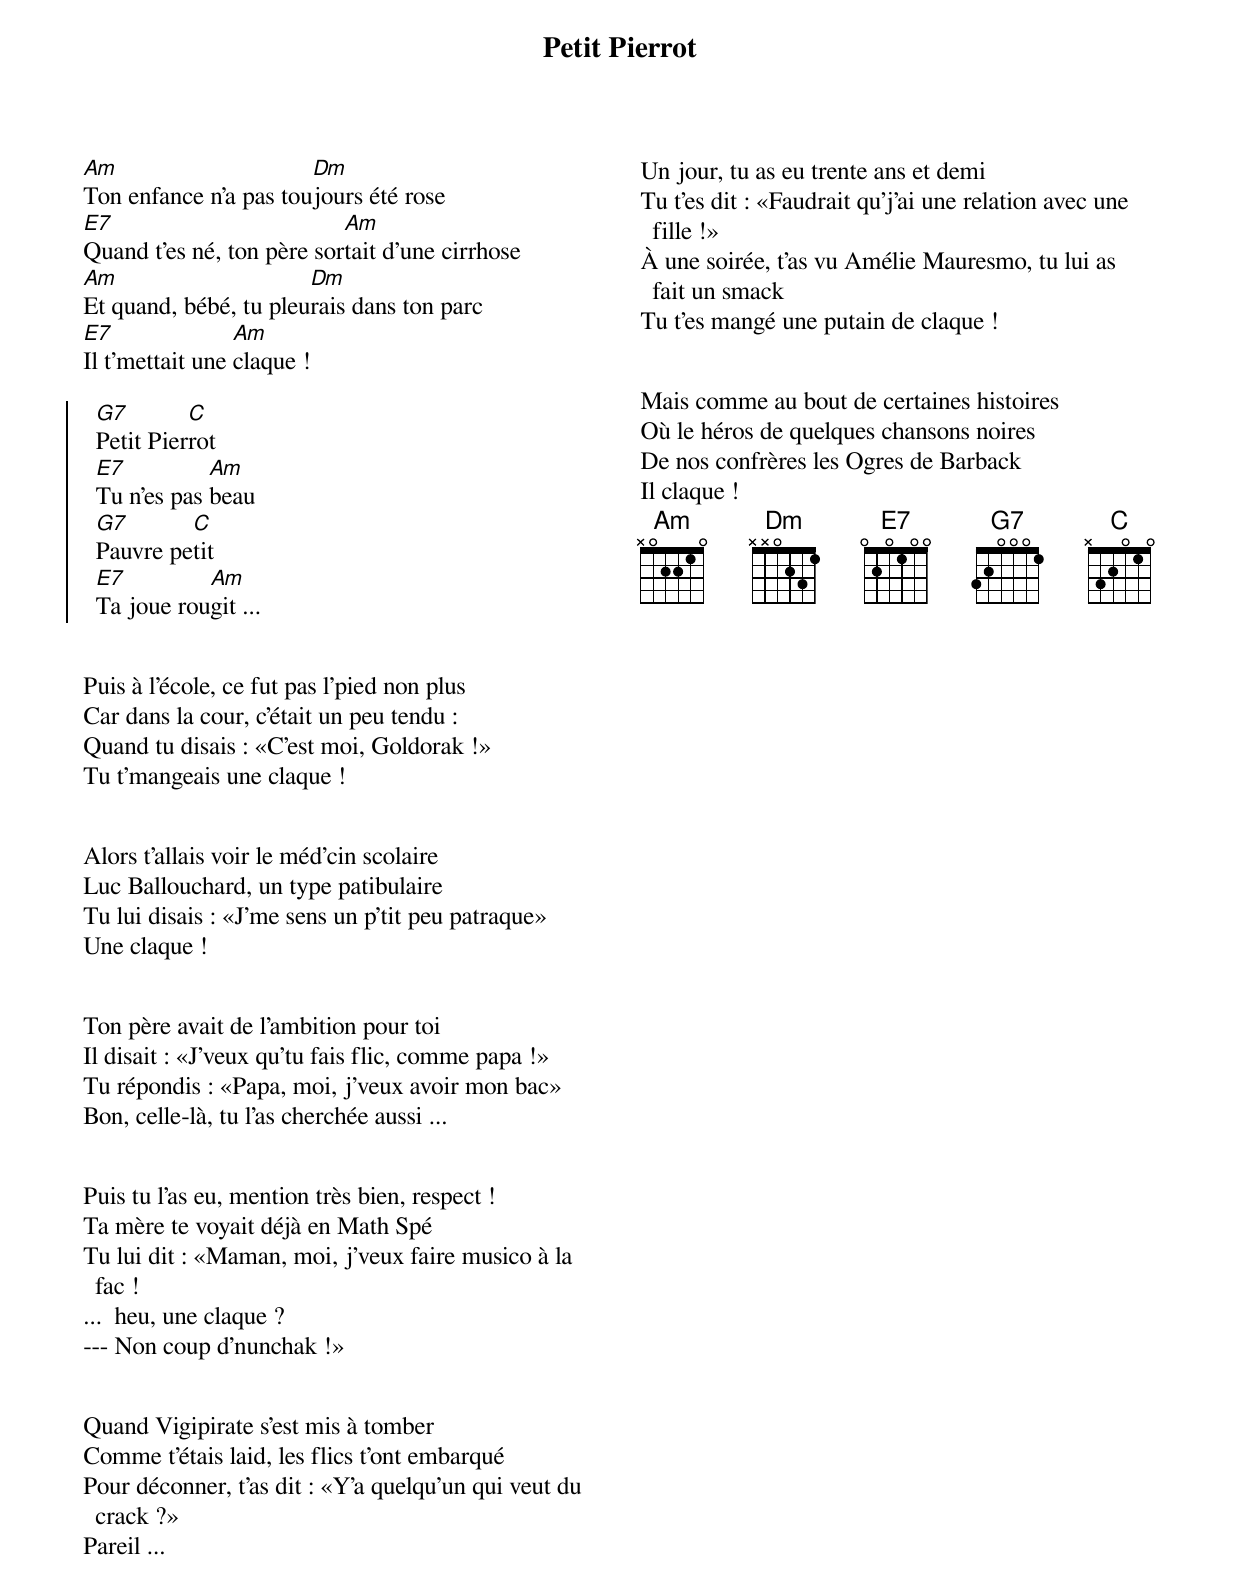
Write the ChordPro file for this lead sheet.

{title: Petit Pierrot}
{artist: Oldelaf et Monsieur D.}
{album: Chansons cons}
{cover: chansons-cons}
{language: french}
{columns: 2}
{define: Am frets X 0 2 2 1 0}
{define: Dm frets X X 0 2 3 1}
{define: E7 frets 0 2 0 1 0 0}
{define: G7 frets 3 2 0 0 0 1}
{define: C frets X 3 2 0 1 0}


[Am]Ton enfance n'a pas tou[Dm]jours été rose
[E7]Quand t'es né, ton père sor[Am]tait d'une cirrhose
[Am]Et quand, bébé, tu pleu[Dm]rais dans ton parc
[E7]Il t'mettait une [Am]claque !

{start_of_chorus}
  [G7]Petit Pier[C]rot
  [E7]Tu n'es pas [Am]beau
  [G7]Pauvre pe[C]tit
  [E7]Ta joue rou[Am]git ...
{end_of_chorus}


Puis à l'école, ce fut pas l'pied non plus
Car dans la cour, c'était un peu tendu :
Quand tu disais : «C'est moi, Goldorak !»
Tu t'mangeais une claque !


Alors t'allais voir le méd'cin scolaire
Luc Ballouchard, un type patibulaire
Tu lui disais : «J'me sens un p'tit peu patraque»
Une claque !


Ton père avait de l'ambition pour toi
Il disait : «J'veux qu'tu fais flic, comme papa !»
Tu répondis : «Papa, moi, j'veux avoir mon bac»
Bon, celle-là, tu l'as cherchée aussi ...


Puis tu l'as eu, mention très bien, respect !
Ta mère te voyait déjà en Math Spé
Tu lui dit : «Maman, moi, j'veux faire musico à la fac !
...  heu, une claque ?
--- Non coup d'nunchak !»


Quand Vigipirate s'est mis à tomber
Comme t'étais laid, les flics t'ont embarqué
Pour déconner, t'as dit : «Y'a quelqu'un qui veut du crack ?»
Pareil ...

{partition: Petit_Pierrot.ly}


Un jour, tu as eu trente ans et demi
Tu t'es dit : «Faudrait qu'j'ai une relation avec une fille !»
À une soirée, t'as vu Amélie Mauresmo, tu lui as fait un smack
Tu t'es mangé une putain de claque !


Mais comme au bout de certaines histoires
Où le héros de quelques chansons noires
De nos confrères les Ogres de Barback
Il claque !
